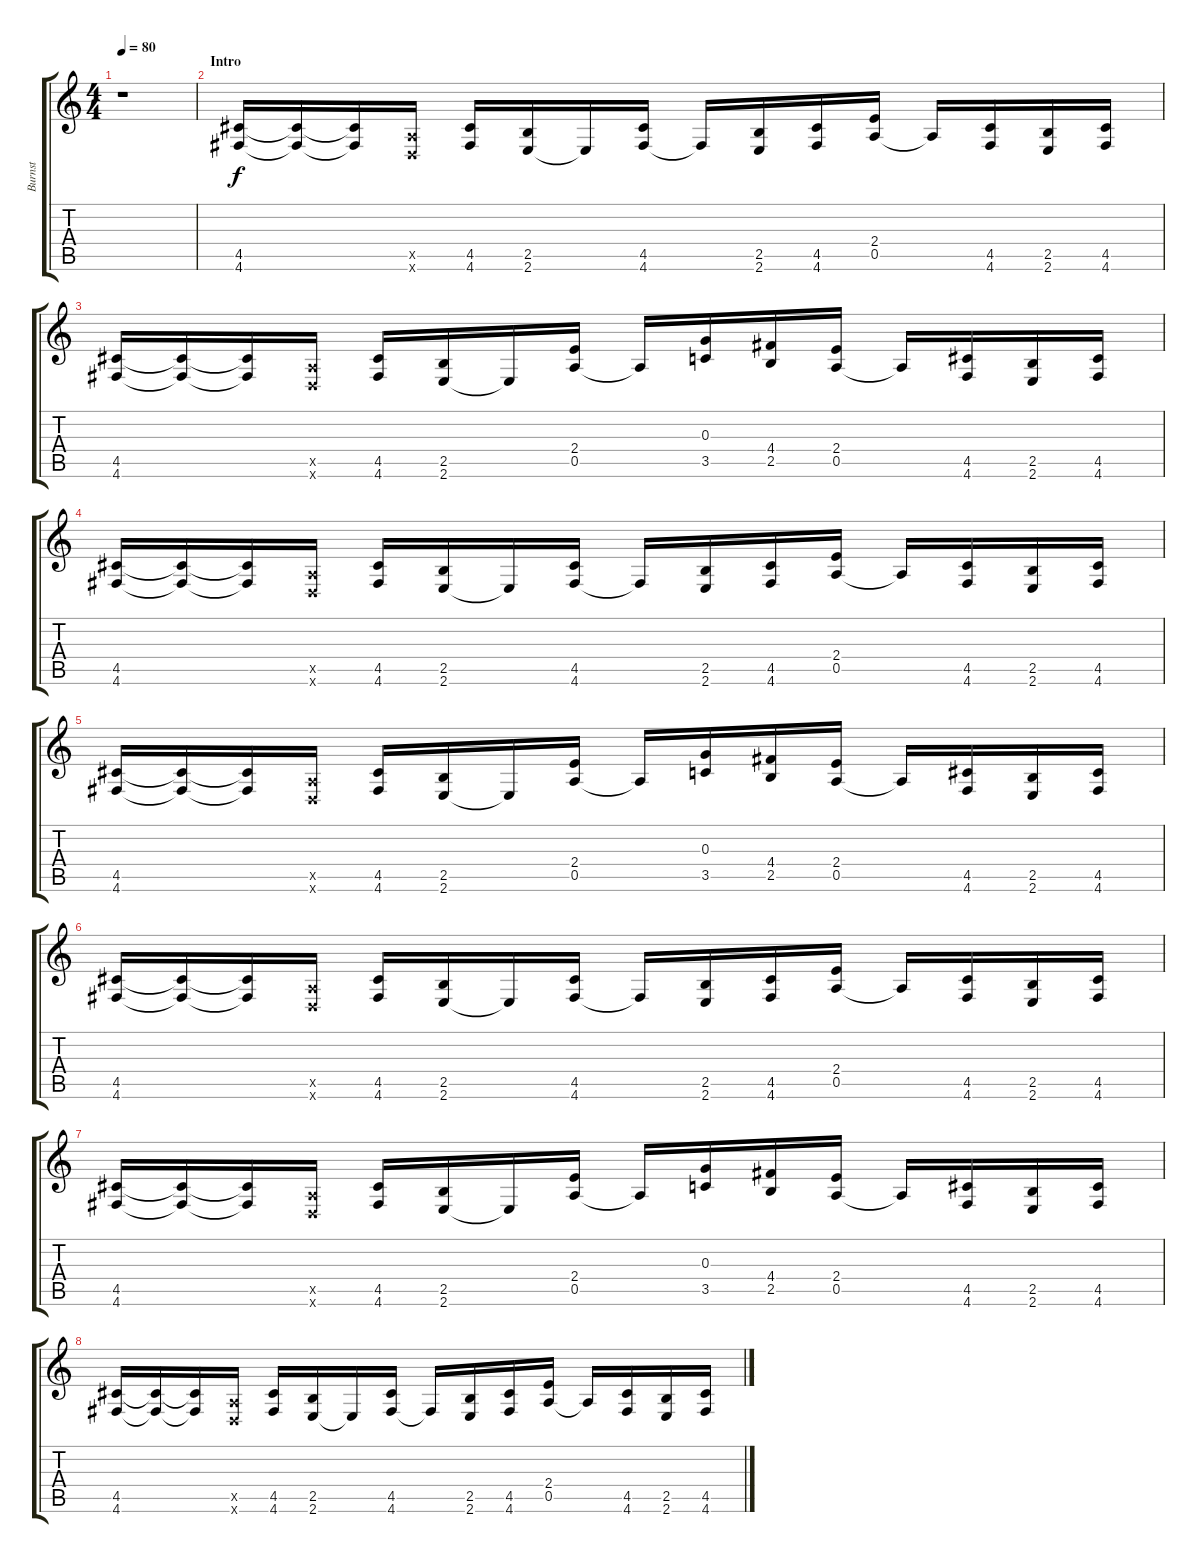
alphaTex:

\track ("Burnst" "Burnst") {instrument overdrivenguitar}
\staff {score tabs}
\tuning (E4 B3 G3 D3 A2 D2) {hide}
\ts (4 4)
\tempo 80
\clef g2
\ks c
r.1{dy f instrument overdrivenguitar} |
\section ("" "Intro")
(4.5 4.6).16 (4.5{t} 4.6{t}).16 (4.5{t} 4.6{t}).16 (0.5{x} 0.6{x}).16 (4.5 4.6).16 (2.5 2.6).16 2.6{t}.16 (4.5 4.6).16 4.6{t}.16 (2.5 2.6).16 (4.5 4.6).16 (2.4 0.5).16 0.5{t}.16 (4.5 4.6).16 (2.5 2.6).16 (4.5 4.6).16 |
(4.5 4.6).16 (4.5{t} 4.6{t}).16 (4.5{t} 4.6{t}).16 (0.5{x} 0.6{x}).16 (4.5 4.6).16 (2.5 2.6).16 2.6{t}.16 (2.4 0.5).16 0.5{t}.16 (0.3 3.5).16 (4.4 2.5).16 (2.4 0.5).16 0.5{t}.16 (4.5 4.6).16 (2.5 2.6).16 (4.5 4.6).16 |
(4.5 4.6).16 (4.5{t} 4.6{t}).16 (4.5{t} 4.6{t}).16 (0.5{x} 0.6{x}).16 (4.5 4.6).16 (2.5 2.6).16 2.6{t}.16 (4.5 4.6).16 4.6{t}.16 (2.5 2.6).16 (4.5 4.6).16 (2.4 0.5).16 0.5{t}.16 (4.5 4.6).16 (2.5 2.6).16 (4.5 4.6).16 |
(4.5 4.6).16 (4.5{t} 4.6{t}).16 (4.5{t} 4.6{t}).16 (0.5{x} 0.6{x}).16 (4.5 4.6).16 (2.5 2.6).16 2.6{t}.16 (2.4 0.5).16 0.5{t}.16 (0.3 3.5).16 (4.4 2.5).16 (2.4 0.5).16 0.5{t}.16 (4.5 4.6).16 (2.5 2.6).16 (4.5 4.6).16 |
(4.5 4.6).16 (4.5{t} 4.6{t}).16 (4.5{t} 4.6{t}).16 (0.5{x} 0.6{x}).16 (4.5 4.6).16 (2.5 2.6).16 2.6{t}.16 (4.5 4.6).16 4.6{t}.16 (2.5 2.6).16 (4.5 4.6).16 (2.4 0.5).16 0.5{t}.16 (4.5 4.6).16 (2.5 2.6).16 (4.5 4.6).16 |
(4.5 4.6).16 (4.5{t} 4.6{t}).16 (4.5{t} 4.6{t}).16 (0.5{x} 0.6{x}).16 (4.5 4.6).16 (2.5 2.6).16 2.6{t}.16 (2.4 0.5).16 0.5{t}.16 (0.3 3.5).16 (4.4 2.5).16 (2.4 0.5).16 0.5{t}.16 (4.5 4.6).16 (2.5 2.6).16 (4.5 4.6).16 |
(4.5 4.6).16 (4.5{t} 4.6{t}).16 (4.5{t} 4.6{t}).16 (0.5{x} 0.6{x}).16 (4.5 4.6).16 (2.5 2.6).16 2.6{t}.16 (4.5 4.6).16 4.6{t}.16 (2.5 2.6).16 (4.5 4.6).16 (2.4 0.5).16 0.5{t}.16 (4.5 4.6).16 (2.5 2.6).16 (4.5 4.6).16
